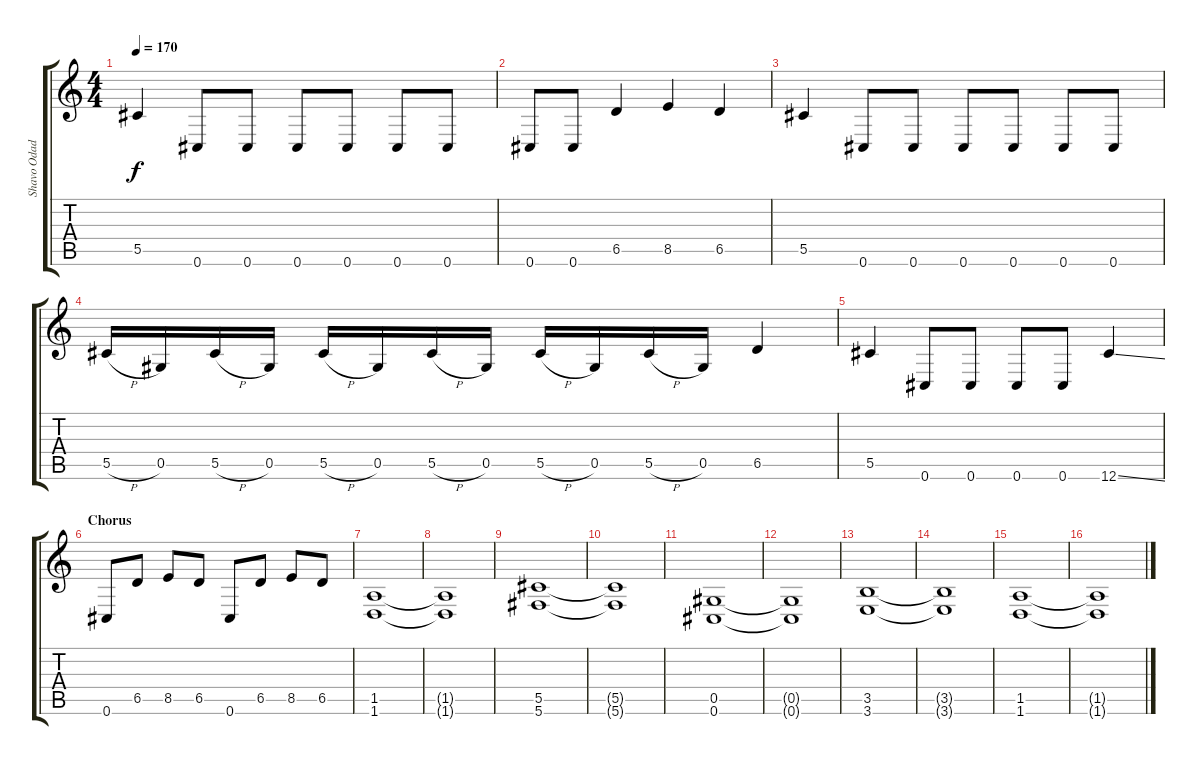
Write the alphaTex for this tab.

\track ("Shavo Odadjian" "Shavo Odad") {instrument electricbasspick}
\staff {score tabs}
\tuning (Eb4 Bb3 Gb3 Db3 Ab2 Db2) {hide}
\ts (4 4)
\tempo 170
\clef g2
\ks c
5.5.4{dy f} 0.6.8 0.6.8 0.6.8 0.6.8 0.6.8 0.6.8 |
0.6.8 0.6.8 6.5.4 8.5.4 6.5.4 |
5.5.4 0.6.8 0.6.8 0.6.8 0.6.8 0.6.8 0.6.8 |
5.5{h}.16 0.5.16 5.5{h}.16 0.5.16 5.5{h}.16 0.5.16 5.5{h}.16 0.5.16 5.5{h}.16 0.5.16 5.5{h}.16 0.5.16 6.5.4 |
5.5.4 0.6.8 0.6.8 0.6.8 0.6.8 12.6{ss}.4 |
\section ("" "Chorus")
0.6.8 6.5.8 8.5.8 6.5.8 0.6.8 6.5.8 8.5.8 6.5.8 |
(1.5 1.6).1 |
(1.5{t} 1.6{t}).1 |
(5.5 5.6).1 |
(5.5{t} 5.6{t}).1 |
(0.5 0.6).1 |
(0.5{t} 0.6{t}).1 |
(3.5 3.6).1 |
(3.5{t} 3.6{t}).1 |
(1.5 1.6).1 |
(1.5{t} 1.6{t}).1
